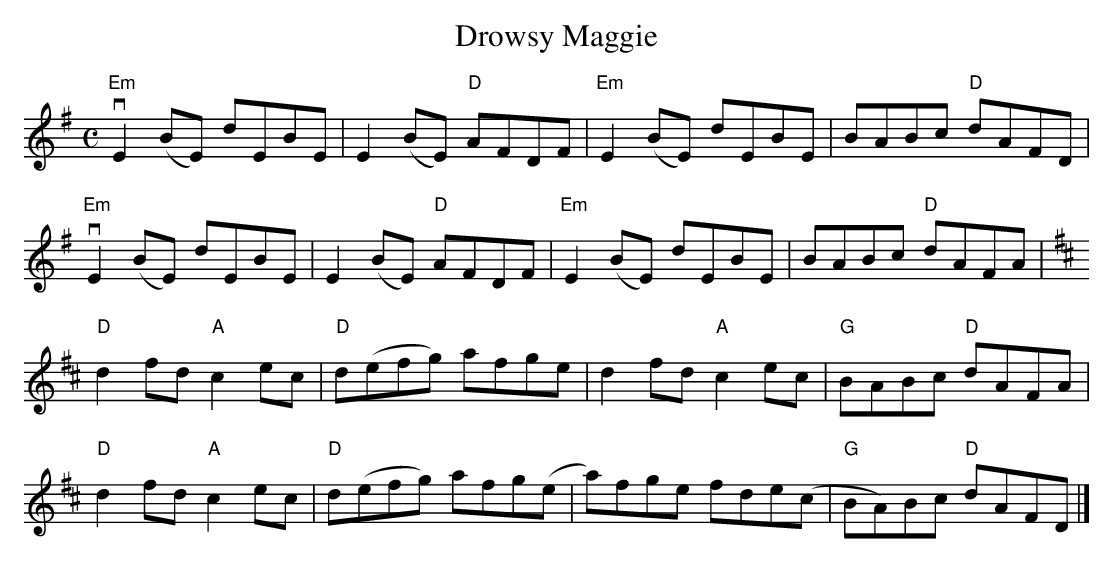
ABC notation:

X:1
T:Drowsy Maggie
M:C
Q:180
K:G
"Em"vE2 (BE) dEBE|E2 (BE) "D"AFDF|"Em"E2 (BE) dEBE|BABc "D"dAFD|
"Em"vE2 (BE) dEBE|E2 (BE) "D"AFDF|"Em"E2 (BE) dEBE|BABc "D"dAFA|
K:D
"D"d2 fd "A"c2 ec|"D"d(efg) afge|d2 fd "A"c2ec|"G"BABc "D"dAFA|
"D"d2fd "A"c2ec|"D"d(efg) afg(e|a)fge fde(c|"G"BA)Bc "D"dAFD|]
